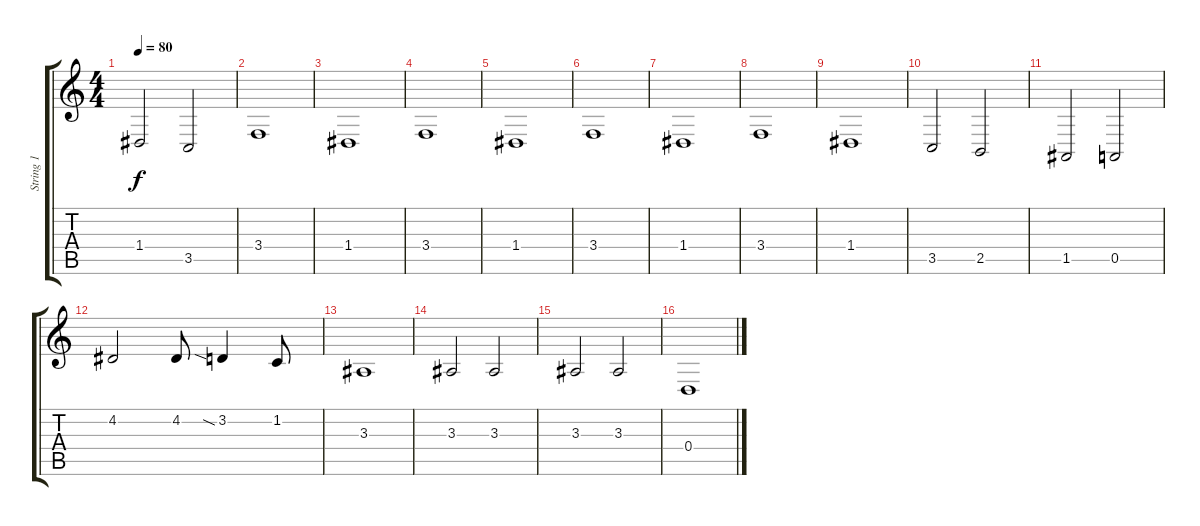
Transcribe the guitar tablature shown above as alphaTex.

\track ("String 1" "String 1") {instrument stringensemble1}
\staff {score tabs}
\tuning (E4 B3 G3 D3 A2 E2) {hide}
\ts (4 4)
\tempo 80
\clef g2
\ks c
1.4.2{dy f} 3.5.2 |
3.4.1 |
1.4.1 |
3.4.1 |
1.4.1 |
3.4.1 |
1.4.1 |
3.4.1 |
1.4.1 |
3.5.2 2.5.2 |
1.5.2 0.5.2 |
4.2.2 4.2.8 3.2{sia}.4 1.2.8 |
3.3.1 |
3.3.2 3.3.2 |
3.3.2 3.3.2 |
0.4.1
